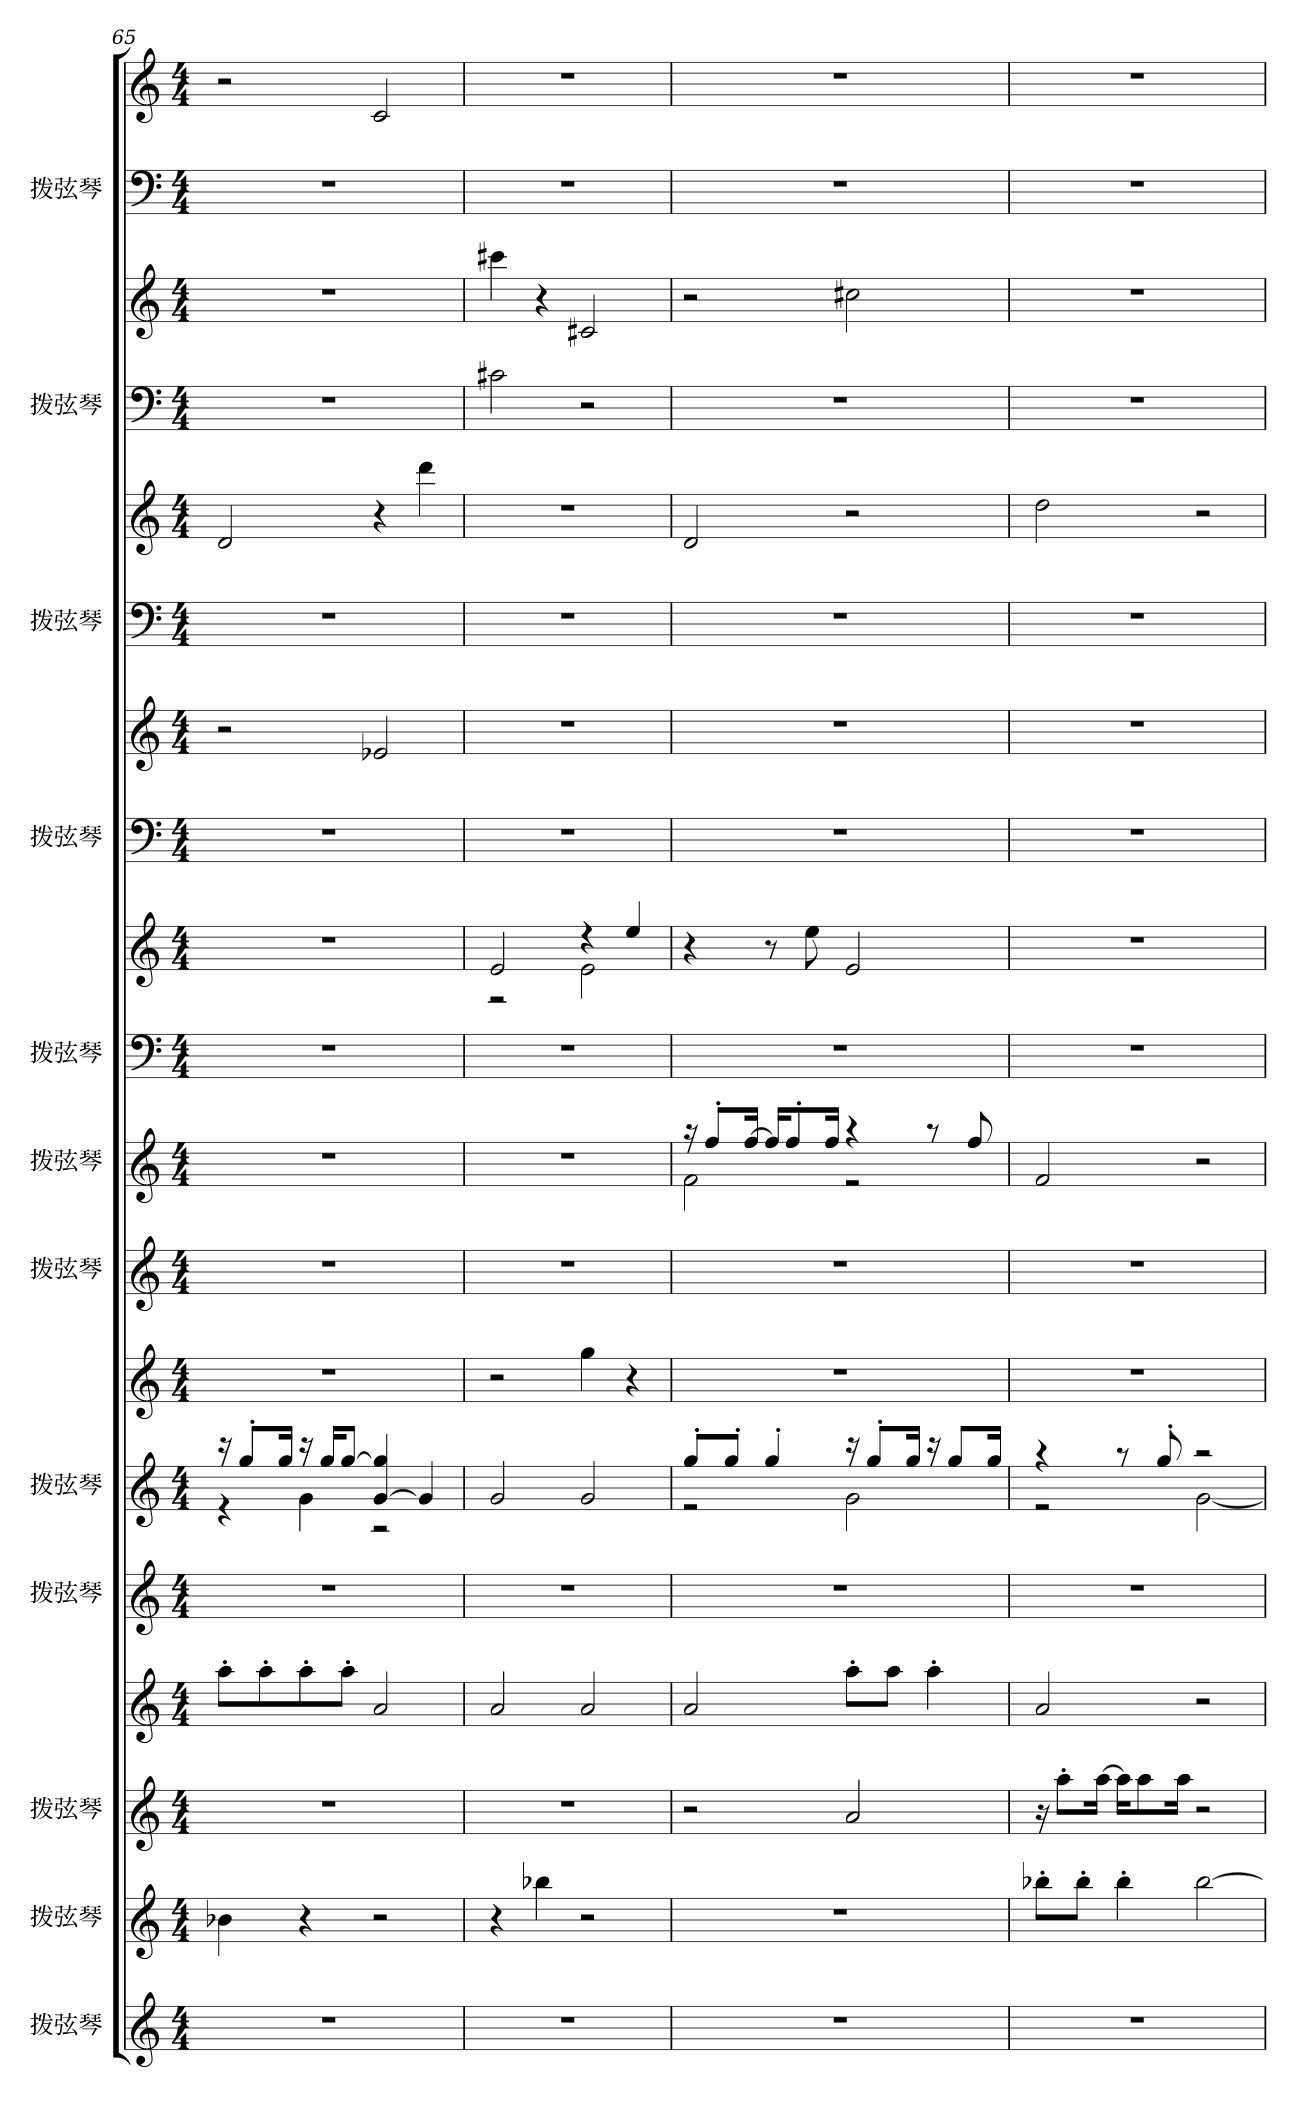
**kern	**kern	**kern	**kern	**kern	**kern	**kern	**kern	**kern	**kern	**kern	**kern	**kern	**kern	**kern	**kern	**kern	**kern	**kern
*part12	*part11	*part10	*part10	*part9	*part8	*part8	*part7	*part6	*part5	*part5	*part4	*part4	*part3	*part3	*part2	*part2	*part1	*part1
*staff19	*staff18	*staff17	*staff16	*staff15	*staff14	*staff13	*staff12	*staff11	*staff10	*staff9	*staff8	*staff7	*staff6	*staff5	*staff4	*staff3	*staff2	*staff1
*I"拨弦琴	*I"拨弦琴	*I"拨弦琴	*	*I"拨弦琴	*I"拨弦琴	*	*I"拨弦琴	*I"拨弦琴	*I"拨弦琴	*	*I"拨弦琴	*	*I"拨弦琴	*	*I"拨弦琴	*	*I"拨弦琴	*
*clefG2	*clefG2	*clefG2	*clefG2	*clefG2	*clefG2	*clefG2	*clefG2	*clefG2	*clefF4	*clefG2	*clefF4	*clefG2	*clefF4	*clefG2	*clefF4	*clefG2	*clefF4	*clefG2
*k[]	*k[]	*k[]	*k[]	*k[]	*k[]	*k[]	*k[]	*k[]	*k[]	*k[]	*k[]	*k[]	*k[]	*k[]	*k[]	*k[]	*k[]	*k[]
*M4/4	*M4/4	*M4/4	*M4/4	*M4/4	*M4/4	*M4/4	*M4/4	*M4/4	*M4/4	*M4/4	*M4/4	*M4/4	*M4/4	*M4/4	*M4/4	*M4/4	*M4/4	*M4/4
=65	=65	=65	=65	=65	=65	=65	=65	=65	=65	=65	=65	=65	=65	=65	=65	=65	=65	=65
*	*	*	*	*	*^	*	*	*	*	*	*	*	*	*	*	*	*	*
1r	4b-X\	1r	8aa'\L	1r	16r	4r	1r	1r	1r	1r	1r	1r	2r	1r	2d/	1r	1r	1r	2r
.	.	.	.	.	8gg'/L	.	.	.	.	.	.	.	.	.	.	.	.	.	.
.	.	.	8aa'\	.	.	.	.	.	.	.	.	.	.	.	.	.	.	.	.
.	.	.	.	.	16gg/Jk	.	.	.	.	.	.	.	.	.	.	.	.	.	.
.	4r	.	8aa'\	.	16r	4g\	.	.	.	.	.	.	.	.	.	.	.	.	.
.	.	.	.	.	16gg/KL	.	.	.	.	.	.	.	.	.	.	.	.	.	.
.	.	.	8aa'\J	.	[8gg/J	.	.	.	.	.	.	.	.	.	.	.	.	.	.
.	2r	.	2a/	.	[4g/ 4gg/]	2r	.	.	.	.	.	.	2e-X/	.	4r	.	.	.	2c/
.	.	.	.	.	4g/]	.	.	.	.	.	.	.	.	.	4ddd\	.	.	.	.
*	*	*	*	*	*v	*v	*	*	*	*	*	*	*	*	*	*	*	*	*
=66	=66	=66	=66	=66	=66	=66	=66	=66	=66	=66	=66	=66	=66	=66	=66	=66	=66	=66
*	*	*	*	*	*	*	*	*	*	*^	*	*	*	*	*	*	*	*
1r	4r	1r	2a/	1r	2g/	2r	1r	1r	1r	2e/	2r	1r	1r	1r	1r	2c#X\	4ccc#X\	1r	1r
.	4bb-X\	.	.	.	.	.	.	.	.	.	.	.	.	.	.	.	4r	.	.
.	2r	.	2a/	.	2g/	4gg\	.	.	.	4r	2e\	.	.	.	.	2r	2c#X/	.	.
.	.	.	.	.	.	4r	.	.	.	4ee/	.	.	.	.	.	.	.	.	.
*	*	*	*	*	*	*	*	*	*	*v	*v	*	*	*	*	*	*	*	*
=67	=67	=67	=67	=67	=67	=67	=67	=67	=67	=67	=67	=67	=67	=67	=67	=67	=67	=67
*	*	*	*	*	*^	*	*	*^	*	*	*	*	*	*	*	*	*	*
1r	1r	2r	2a/	1r	8gg'/L	2r	1r	1r	16r	2f\	1r	4r	1r	1r	1r	2d/	1r	2r	1r	1r
.	.	.	.	.	.	.	.	.	8ff'/L	.	.	.	.	.	.	.	.	.	.	.
.	.	.	.	.	8gg'/J	.	.	.	.	.	.	.	.	.	.	.	.	.	.	.
.	.	.	.	.	.	.	.	.	[16ff/Jk	.	.	.	.	.	.	.	.	.	.	.
.	.	.	.	.	4gg'/	.	.	.	16ff/KL]	.	.	8r	.	.	.	.	.	.	.	.
.	.	.	.	.	.	.	.	.	8ff'/	.	.	.	.	.	.	.	.	.	.	.
.	.	.	.	.	.	.	.	.	.	.	.	8ee\	.	.	.	.	.	.	.	.
.	.	.	.	.	.	.	.	.	16ff/Jk	.	.	.	.	.	.	.	.	.	.	.
.	.	2a/	8aa'\L	.	16r	2g\	.	.	4r	2r	.	2e/	.	.	.	2r	.	2cc#X\	.	.
.	.	.	.	.	8gg'/L	.	.	.	.	.	.	.	.	.	.	.	.	.	.	.
.	.	.	8aa\J	.	.	.	.	.	.	.	.	.	.	.	.	.	.	.	.	.
.	.	.	.	.	16gg/Jk	.	.	.	.	.	.	.	.	.	.	.	.	.	.	.
.	.	.	4aa'\	.	16r	.	.	.	8r	.	.	.	.	.	.	.	.	.	.	.
.	.	.	.	.	8gg/L	.	.	.	.	.	.	.	.	.	.	.	.	.	.	.
.	.	.	.	.	.	.	.	.	8ff/	.	.	.	.	.	.	.	.	.	.	.
.	.	.	.	.	16gg/Jk	.	.	.	.	.	.	.	.	.	.	.	.	.	.	.
*	*	*	*	*	*	*	*	*	*v	*v	*	*	*	*	*	*	*	*	*	*
!!LO:PB:g=z
=68	=68	=68	=68	=68	=68	=68	=68	=68	=68	=68	=68	=68	=68	=68	=68	=68	=68	=68	=68
1r	8bb-X'\L	16r	2a/	1r	4r	2r	1r	1r	2f/	1r	1r	1r	1r	1r	2dd\	1r	1r	1r	1r
.	.	8aa'\L	.	.	.	.	.	.	.	.	.	.	.	.	.	.	.	.	.
.	8bb-'\J	.	.	.	.	.	.	.	.	.	.	.	.	.	.	.	.	.	.
.	.	[16aa\Jk	.	.	.	.	.	.	.	.	.	.	.	.	.	.	.	.	.
.	4bb-'\	16aa\KL]	.	.	8r	.	.	.	.	.	.	.	.	.	.	.	.	.	.
.	.	8aa\	.	.	.	.	.	.	.	.	.	.	.	.	.	.	.	.	.
.	.	.	.	.	8gg'/	.	.	.	.	.	.	.	.	.	.	.	.	.	.
.	.	16aa\Jk	.	.	.	.	.	.	.	.	.	.	.	.	.	.	.	.	.
.	[2bb-\	2r	2r	.	2r	[2g\	.	.	2r	.	.	.	.	.	2r	.	.	.	.
*	*	*	*	*	*v	*v	*	*	*	*	*	*	*	*	*	*	*	*	*
=	=	=	=	=	=	=	=	=	=	=	=	=	=	=	=	=	=	=
*-	*-	*-	*-	*-	*-	*-	*-	*-	*-	*-	*-	*-	*-	*-	*-	*-	*-	*-
